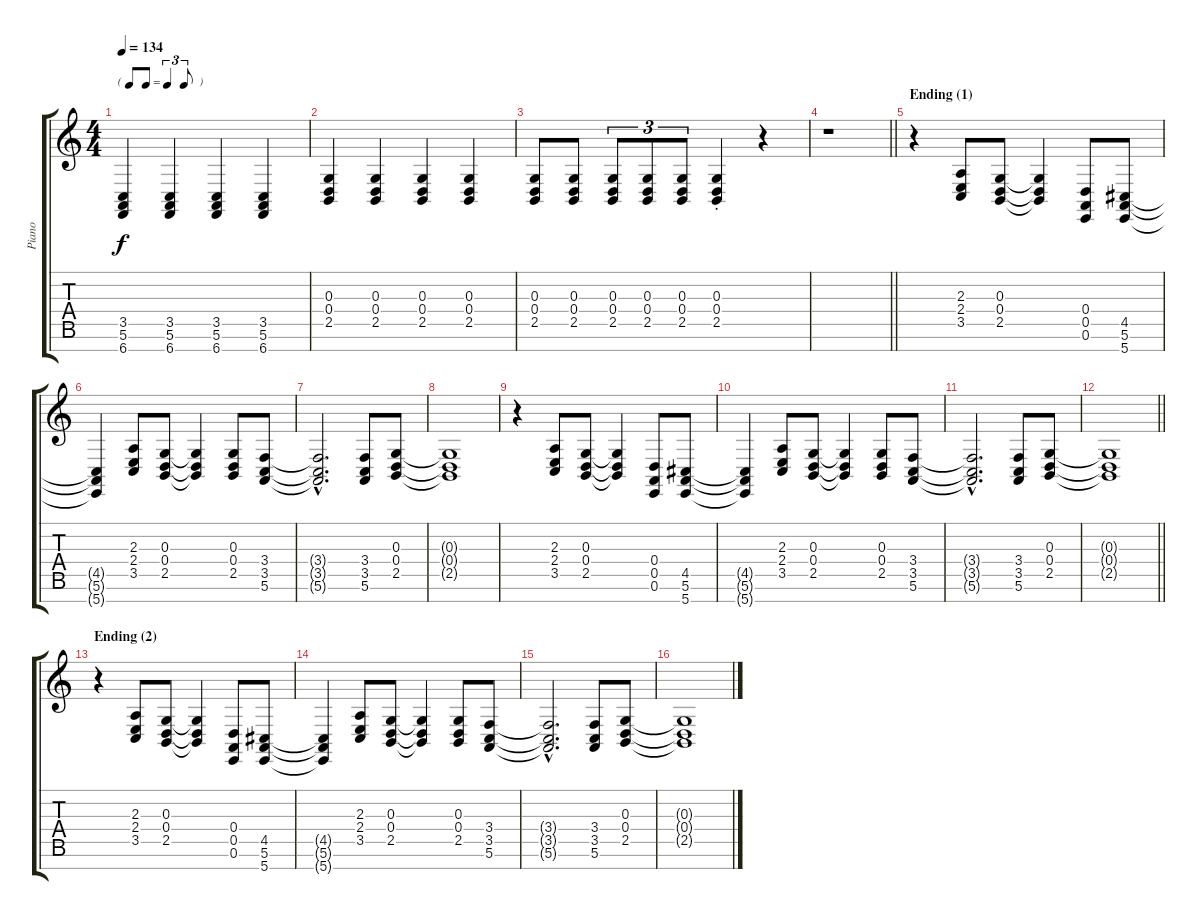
\track ("Piano" "Piano") {instrument brightacousticpiano}
\staff {score tabs}
\tuning (E4 B3 G3 D3 A2 E2 B1) {hide}
\ts (4 4)
\tf triplet8th
\tempo 134
\clef g2
\ks c
(3.5 5.6 6.7).4{dy f} (3.5 5.6 6.7).4 (3.5 5.6 6.7).4 (3.5 5.6 6.7).4 |
(0.3 0.4 2.5).4 (0.3 0.4 2.5).4 (0.3 0.4 2.5).4 (0.3 0.4 2.5).4 |
(0.3 0.4 2.5).8 (0.3 0.4 2.5).8 (0.3 0.4 2.5).8{tu (3 2)} (0.3 0.4 2.5).8{tu (3 2)} (0.3 0.4 2.5).8{tu (3 2)} (0.3{st} 0.4{st} 2.5{st}).4 r.4 |
\barLineRight lightlight
r.1 |
\section ("" "Ending (1)")
r.4 (2.3 2.4 3.5).8 (0.3 0.4 2.5).8 (0.3{t} 0.4{t} 2.5{t}).4 (0.4 0.5 0.6).8 (4.5 5.6 5.7).8 |
(4.5{t} 5.6{t} 5.7{t}).4 (2.3 2.4 3.5).8 (0.3 0.4 2.5).8 (0.3{t} 0.4{t} 2.5{t}).4 (0.3 0.4 2.5).8 (3.4 3.5 5.6).8 |
(3.4{hac t} 3.5{hac t} 5.6{hac t}).2{d} (3.4 3.5 5.6).8 (0.3 0.4 2.5).8 |
(0.3{t} 0.4{t} 2.5{t}).1 |
r.4 (2.3 2.4 3.5).8 (0.3 0.4 2.5).8 (0.3{t} 0.4{t} 2.5{t}).4 (0.4 0.5 0.6).8 (4.5 5.6 5.7).8 |
(4.5{t} 5.6{t} 5.7{t}).4 (2.3 2.4 3.5).8 (0.3 0.4 2.5).8 (0.3{t} 0.4{t} 2.5{t}).4 (0.3 0.4 2.5).8 (3.4 3.5 5.6).8 |
(3.4{hac t} 3.5{hac t} 5.6{hac t}).2{d} (3.4 3.5 5.6).8 (0.3 0.4 2.5).8 |
\barLineRight lightlight
(0.3{t} 0.4{t} 2.5{t}).1 |
\section ("" "Ending (2)")
r.4 (2.3 2.4 3.5).8 (0.3 0.4 2.5).8 (0.3{t} 0.4{t} 2.5{t}).4 (0.4 0.5 0.6).8 (4.5 5.6 5.7).8 |
(4.5{t} 5.6{t} 5.7{t}).4 (2.3 2.4 3.5).8 (0.3 0.4 2.5).8 (0.3{t} 0.4{t} 2.5{t}).4 (0.3 0.4 2.5).8 (3.4 3.5 5.6).8 |
(3.4{hac t} 3.5{hac t} 5.6{hac t}).2{d} (3.4 3.5 5.6).8 (0.3 0.4 2.5).8 |
(0.3{t} 0.4{t} 2.5{t}).1
